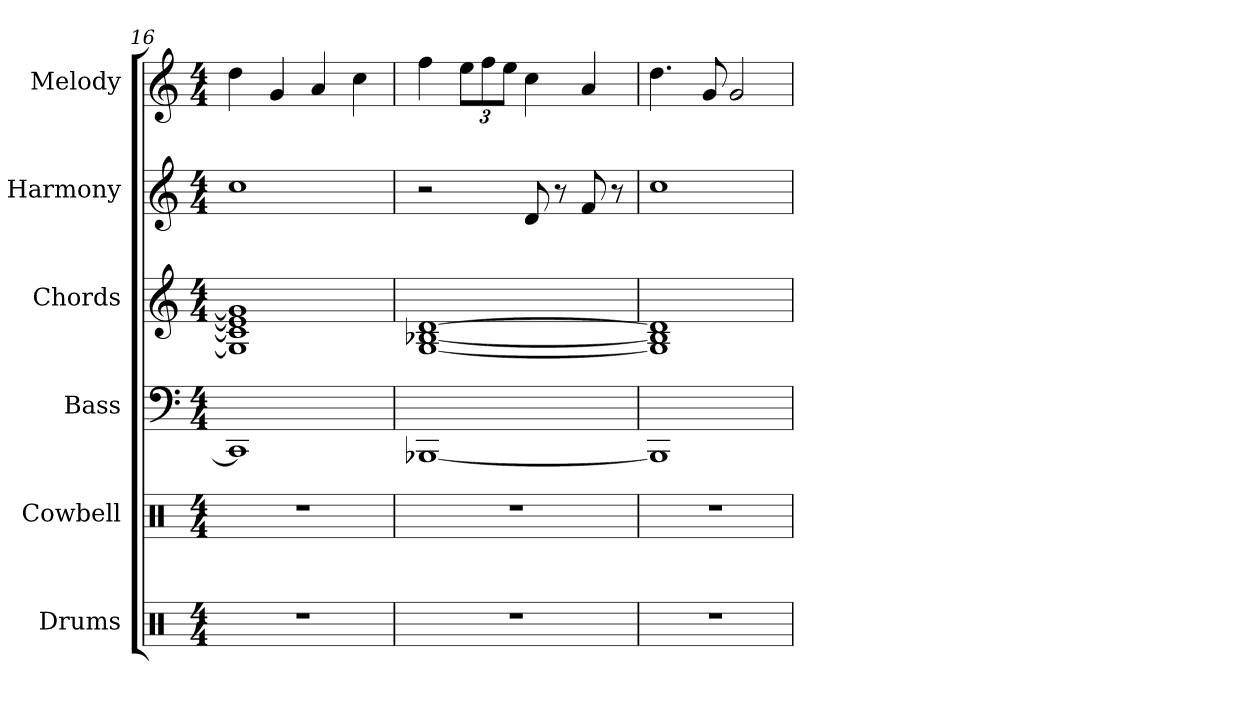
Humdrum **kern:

**kern	**kern	**kern	**kern	**kern	**kern
*part6	*part5	*part4	*part3	*part2	*part1
*staff6	*staff5	*staff4	*staff3	*staff2	*staff1
*I"Drums	*I"Cowbell	*I"Bass	*I"Chords	*I"Harmony	*I"Melody
*I'Drums	*I'Cwb.	*I'Bass	*I'Chords	*I'Harmony	*I'Melody
*clefX	*clefX	*clefF4	*clefG2	*clefG2	*clefG2
*k[]	*k[]	*k[]	*k[]	*k[]	*k[]
*M4/4	*M4/4	*M4/4	*M4/4	*M4/4	*M4/4
=16	=16	=16	=16	=16	=16
1r	1r	1CC]	1G] 1c] 1e] 1g]	1cc	4dd\
.	.	.	.	.	4g/
.	.	.	.	.	4a/
.	.	.	.	.	4cc\
=17	=17	=17	=17	=17	=17
1r	1r	[1BBB-X	[1G [1B-X [1d	2r	4ff\
*	*	*	*	*	*Xbrackettup
.	.	.	.	.	12ee\L
.	.	.	.	.	12ff\
.	.	.	.	.	12ee\J
.	.	.	.	8d/	4cc\
.	.	.	.	8r	.
.	.	.	.	8f/	4a/
.	.	.	.	8r	.
=18	=18	=18	=18	=18	=18
1r	1r	1BBB-]	1G] 1B-] 1d]	1cc	4.dd\
.	.	.	.	.	8g/
.	.	.	.	.	2g/
=	=	=	=	=	=
*-	*-	*-	*-	*-	*-
